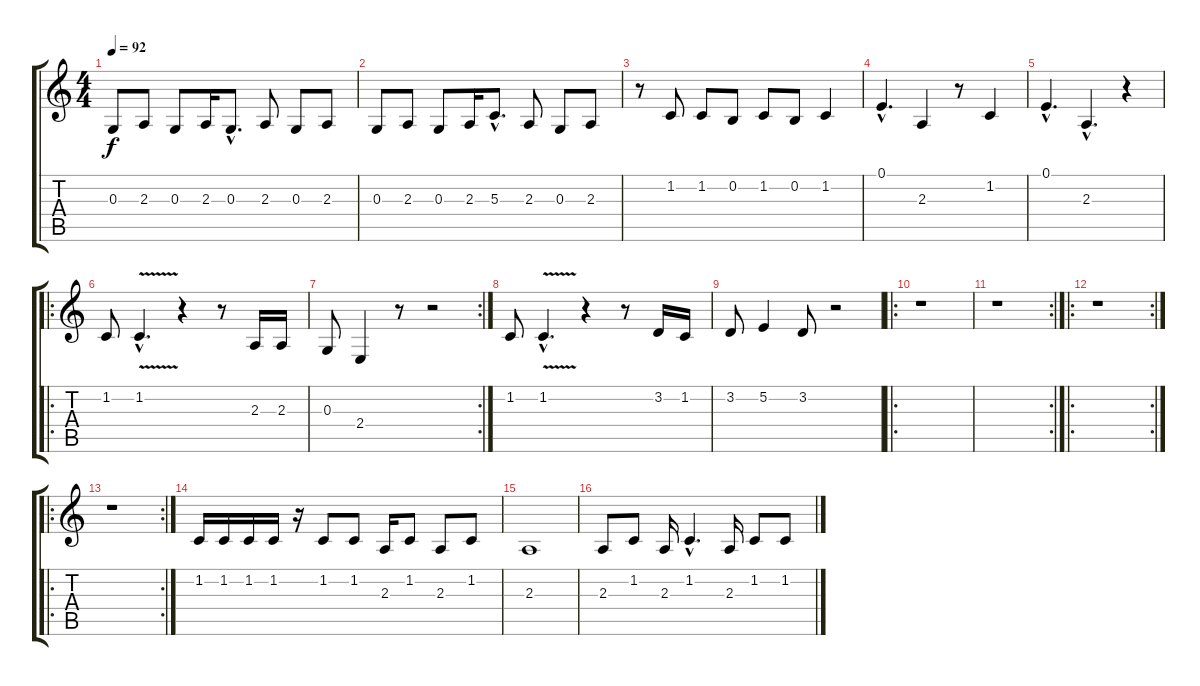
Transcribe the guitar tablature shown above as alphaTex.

\track "" {instrument sopranosax}
\staff {score tabs}
\tuning (E4 B3 G3 D3 A2 E2) {hide}
\ts (4 4)
\tempo 92
\clef g2
\ks c
0.3.8{dy f} 2.3.8 0.3.8 2.3.16 0.3{hac}.8{d} 2.3.8 0.3.8 2.3.8 |
0.3.8 2.3.8 0.3.8 2.3.16 5.3{hac}.8{d} 2.3.8 0.3.8 2.3.8 |
r.8 1.2.8 1.2.8 0.2.8 1.2.8 0.2.8 1.2.4 |
0.1{hac}.4{d} 2.3.4 r.8 1.2.4 |
0.1{hac}.4{d} 2.3{hac}.4{d} r.4 |
\ro
1.2.8 1.2{v hac}.4{d} r.4 r.8 2.3.16 2.3.16 |
\rc 2
0.3.8 2.4.4 r.8 r.2 |
1.2.8 1.2{v hac}.4{d} r.4 r.8 3.2.16 1.2.16 |
3.2.8 5.2.4 3.2.8 r.2 |
\ro
r.1 |
\rc 2
r.1 |
\ro
\rc 2
r.1 |
\ro
\rc 2
r.1 |
1.2.16 1.2.16 1.2.16 1.2.16 r.16 1.2.8 1.2.8 2.3.16 1.2.8 2.3.8 1.2.8 |
2.3.1 |
2.3.8 1.2.8 2.3.16 1.2{hac}.4{d} 2.3.16 1.2.8 1.2.8
